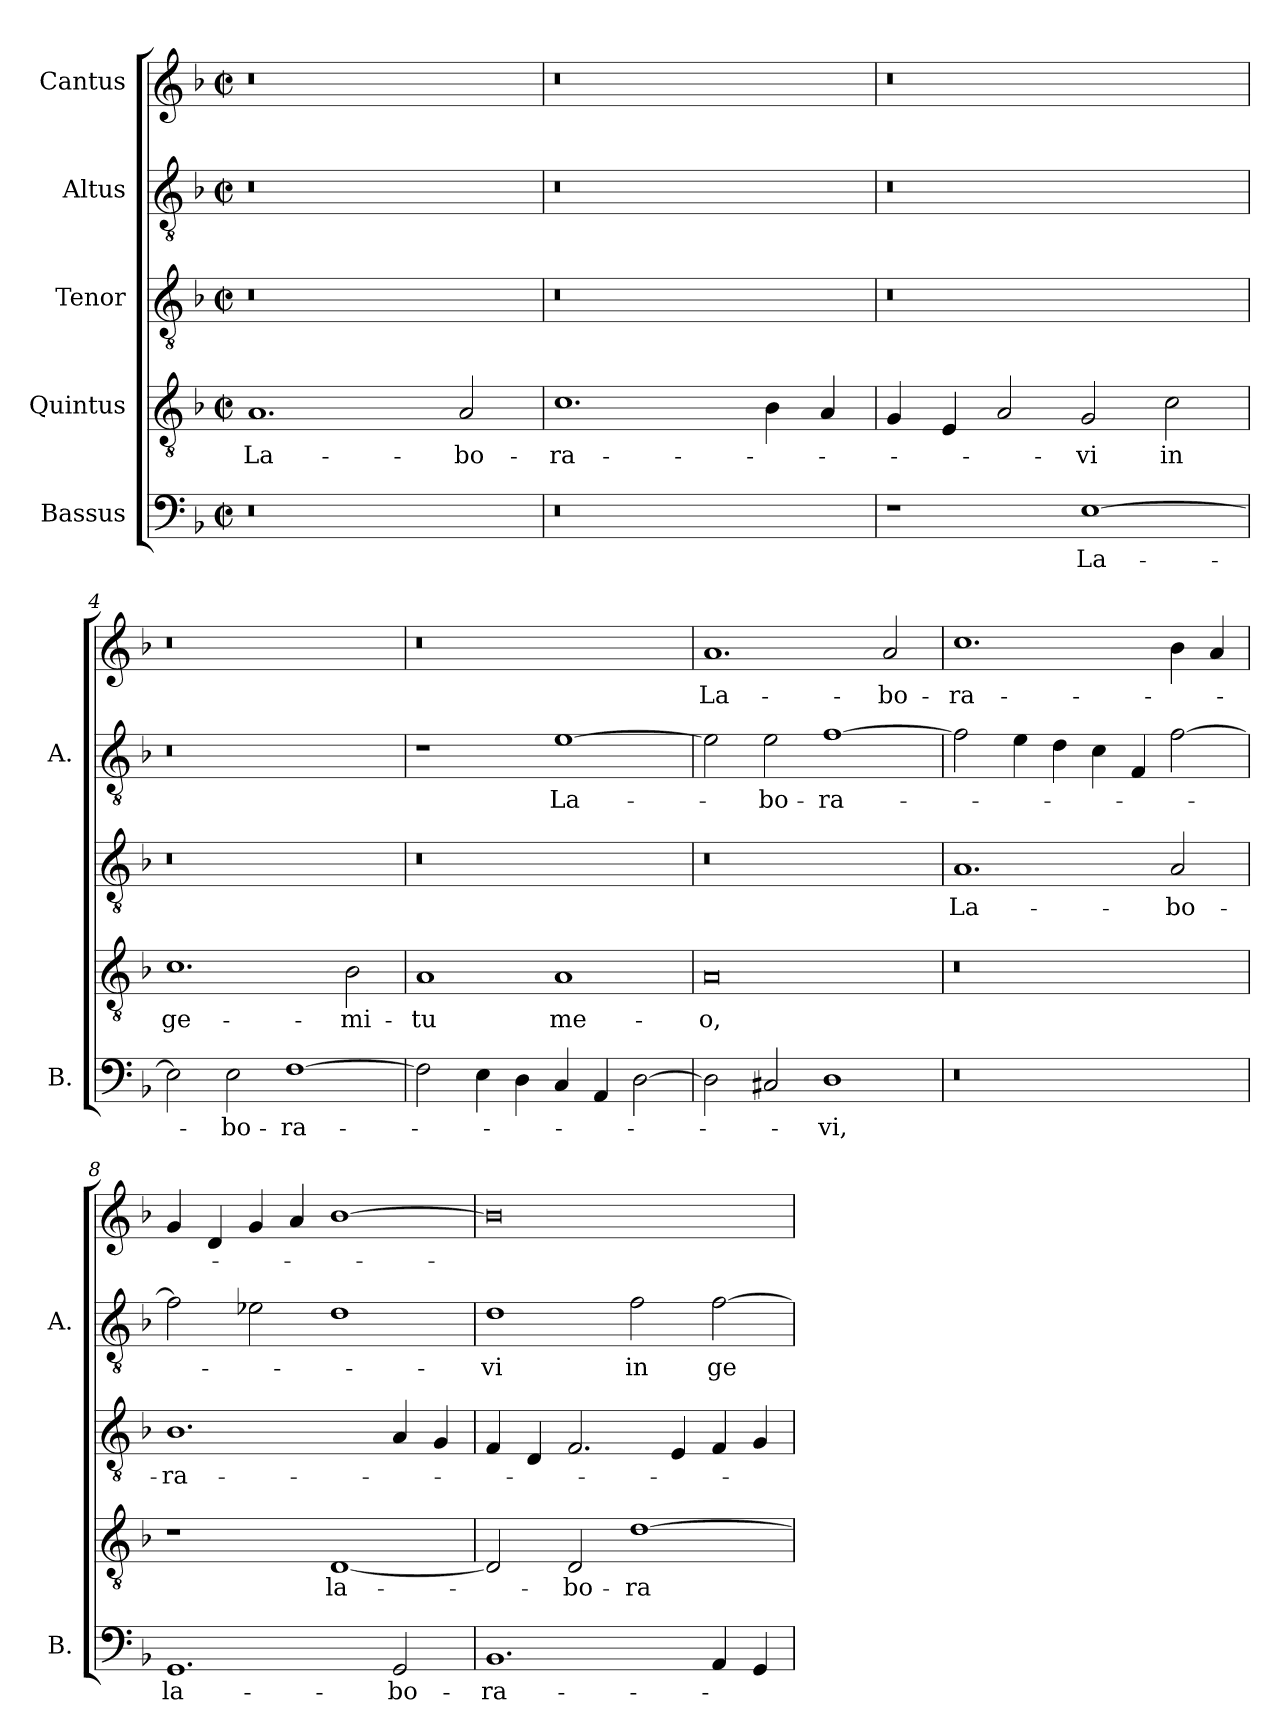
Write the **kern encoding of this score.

**kern	**text	**kern	**text	**kern	**text	**kern	**text	**kern	**text
*part5	*part5	*part4	*part4	*part3	*part3	*part2	*part2	*part1	*part1
*staff5	*staff5	*staff4	*staff4	*staff3	*staff3	*staff2	*staff2	*staff1	*staff1
*I"Bassus	*	*I"Quintus	*	*I"Tenor	*	*I"Altus	*	*I"Cantus	*
*I'B.	*	*	*	*	*	*I'A.	*	*	*
*clefF4	*	*clefGv2	*	*clefGv2	*	*clefGv2	*	*clefG2	*
*k[b-]	*	*k[b-]	*	*k[b-]	*	*k[b-]	*	*k[b-]	*
*F:	*	*F:	*	*F:	*	*F:	*	*F:	*
*M2/2	*	*M2/2	*	*M2/2	*	*M2/2	*	*M2/2	*
*met(c|)	*	*met(c|)	*	*met(c|)	*	*met(c|)	*	*met(c|)	*
=1	=1	=1	=1	=1	=1	=1	=1	=1	=1
!LO:N:vis=0	!	!	!	!LO:N:vis=0	!	!LO:N:vis=0	!	!LO:N:vis=0	!
1r	.	1.A/	La-	1r	.	1r	.	1r	.
1ryy	.	.	.	1ryy	.	1ryy	.	1ryy	.
.	.	2A/	-bo-	.	.	.	.	.	.
=2	=2	=2	=2	=2	=2	=2	=2	=2	=2
!LO:N:vis=0	!	!	!	!LO:N:vis=0	!	!LO:N:vis=0	!	!LO:N:vis=0	!
1r	.	1.c\	-ra-	1r	.	1r	.	1r	.
1ryy	.	.	.	1ryy	.	1ryy	.	1ryy	.
.	.	4B-\	.	.	.	.	.	.	.
.	.	4A/	.	.	.	.	.	.	.
=3	=3	=3	=3	=3	=3	=3	=3	=3	=3
!	!	!	!	!LO:N:vis=0	!	!LO:N:vis=0	!	!LO:N:vis=0	!
1r	.	4G/	.	1r	.	1r	.	1r	.
.	.	4E/	.	.	.	.	.	.	.
.	.	2A/	.	.	.	.	.	.	.
[1E\	La-	2G/	-vi	1ryy	.	1ryy	.	1ryy	.
.	.	2c\	in	.	.	.	.	.	.
=4	=4	=4	=4	=4	=4	=4	=4	=4	=4
!	!	!	!	!LO:N:vis=0	!	!LO:N:vis=0	!	!LO:N:vis=0	!
2E\]	.	1.c\	ge-	1r	.	1r	.	1r	.
2E\	-bo-	.	.	.	.	.	.	.	.
[1F\	-ra-	.	.	1ryy	.	1ryy	.	1ryy	.
.	.	2B-\	-mi-	.	.	.	.	.	.
=5	=5	=5	=5	=5	=5	=5	=5	=5	=5
!	!	!	!	!LO:N:vis=0	!	!	!	!LO:N:vis=0	!
2F\]	.	1A/	-tu	1r	.	1r	.	1r	.
4E\	.	.	.	.	.	.	.	.	.
4D\	.	.	.	.	.	.	.	.	.
4C/	.	1A/	me-	1ryy	.	[1e\	La-	1ryy	.
4AA/	.	.	.	.	.	.	.	.	.
[2D\	.	.	.	.	.	.	.	.	.
=6	=6	=6	=6	=6	=6	=6	=6	=6	=6
!	!	!	!	!LO:N:vis=0	!	!	!	!	!
2D\]	.	0A/	-o,	1r	.	2e\]	.	1.a/	La-
2C#X/	.	.	.	.	.	2e\	-bo-	.	.
1D\	-vi,	.	.	1ryy	.	[1f\	-ra-	.	.
.	.	.	.	.	.	.	.	2a/	-bo-
=7	=7	=7	=7	=7	=7	=7	=7	=7	=7
!LO:N:vis=0	!	!LO:N:vis=0	!	!	!	!	!	!	!
1r	.	1r	.	1.A/	La-	2f\]	.	1.cc\	-ra-
.	.	.	.	.	.	4e\	.	.	.
.	.	.	.	.	.	4d\	.	.	.
1ryy	.	1ryy	.	.	.	4c\	.	.	.
.	.	.	.	.	.	4F/	.	.	.
.	.	.	.	2A/	-bo-	[2f\	.	4b-\	.
.	.	.	.	.	.	.	.	4a/	.
=8	=8	=8	=8	=8	=8	=8	=8	=8	=8
1.GG/	la-	1r	.	1.B-\	-ra-	2f\]	.	4g/	.
.	.	.	.	.	.	.	.	4d/	.
.	.	.	.	.	.	2e-X\	.	4g/	.
.	.	.	.	.	.	.	.	4a/	.
.	.	[1D/	la-	.	.	1d\	.	[1b-\	.
2GG/	-bo-	.	.	4A/	.	.	.	.	.
.	.	.	.	4G/	.	.	.	.	.
=9	=9	=9	=9	=9	=9	=9	=9	=9	=9
1.BB-/	-ra-	2D/]	.	4F/	.	1d\	-vi	0b-\]	.
.	.	.	.	4D/	.	.	.	.	.
.	.	2D/	-bo-	2.F/	.	.	.	.	.
.	.	[1d\	-ra-	.	.	2f\	in	.	.
.	.	.	.	4E/	.	.	.	.	.
4AA/	.	.	.	4F/	.	[2f\	ge-	.	.
4GG/	.	.	.	4G/	.	.	.	.	.
=	=	=	=	=	=	=	=	=	=
*-	*-	*-	*-	*-	*-	*-	*-	*-	*-
